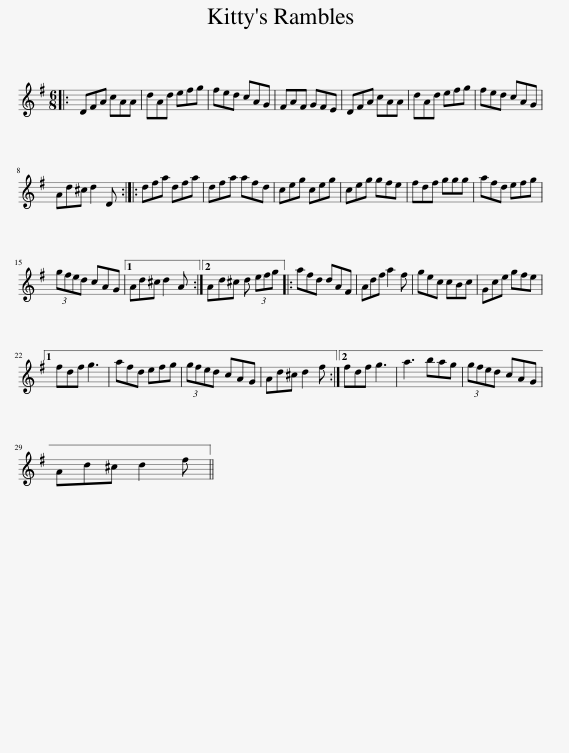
X:1
L:1/8
M:6/8
I:linebreak $
K:G
V:1 treble
V:1
|: DFA cAA | dAd efg | fed cAG | FAF GFE | DFA cAA | %5
 dAd efg | fed cAG |$ Ad^c d2 D :: dfa dfa | dfa afd | %10
 ceg ceg | ceg gfe | fdf ggg | afd efg |$ (3gfed cAG |1 %15
 Ad^c d2 A :|2 Ad^c d (3efg |: afd dAF | Adf a2 f | gec cBc | %20
 Gce gfe |1$ fdf g3 | afd efg | (3gfed cAG | Ad^c d2 f :|2 %25
 fdf g3 | a3 bag | (3gfed cAG |$ Ad^c d2 f || %29
